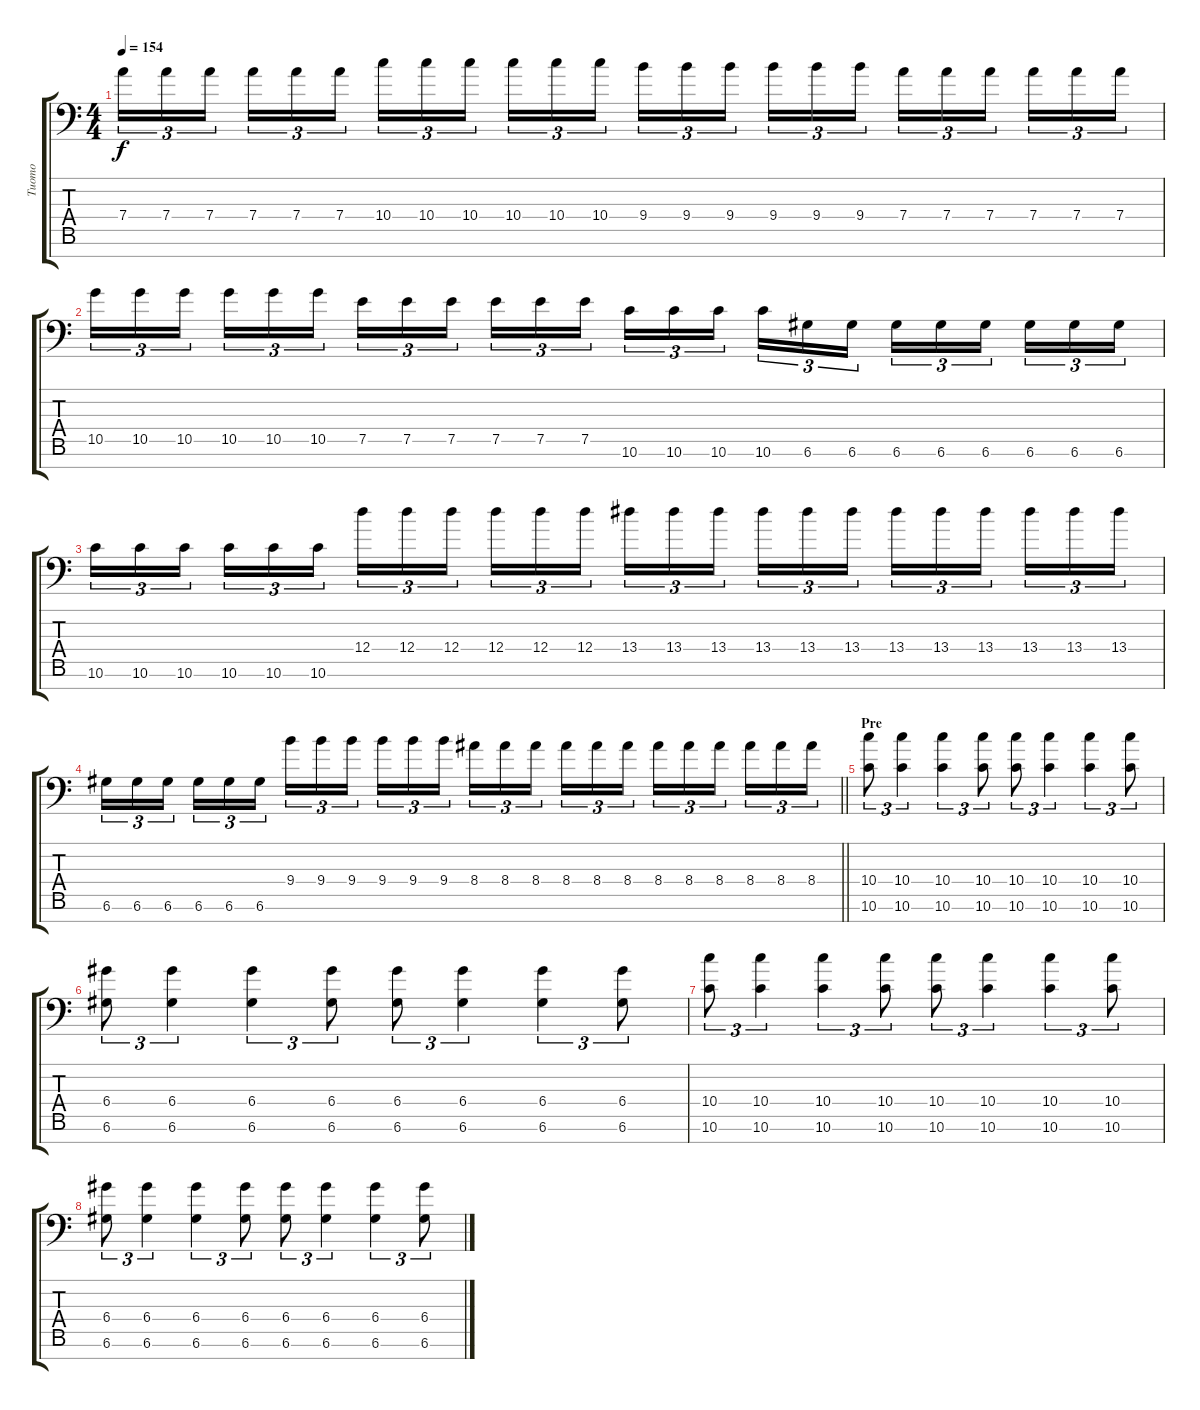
\track ("Tuomo" "Tuomo") {instrument distortionguitar}
\staff {score tabs}
\tuning (E4 B3 G3 D3 A2 D2 A1) {hide}
\ts (4 4)
\tempo 154
\clef f4
\ks c
7.4.16{tu (3 2) dy f} 7.4.16{tu (3 2)} 7.4.16{tu (3 2)} 7.4.16{tu (3 2)} 7.4.16{tu (3 2)} 7.4.16{tu (3 2)} 10.4.16{tu (3 2)} 10.4.16{tu (3 2)} 10.4.16{tu (3 2)} 10.4.16{tu (3 2)} 10.4.16{tu (3 2)} 10.4.16{tu (3 2)} 9.4.16{tu (3 2)} 9.4.16{tu (3 2)} 9.4.16{tu (3 2)} 9.4.16{tu (3 2)} 9.4.16{tu (3 2)} 9.4.16{tu (3 2)} 7.4.16{tu (3 2)} 7.4.16{tu (3 2)} 7.4.16{tu (3 2)} 7.4.16{tu (3 2)} 7.4.16{tu (3 2)} 7.4.16{tu (3 2)} |
10.5.16{tu (3 2)} 10.5.16{tu (3 2)} 10.5.16{tu (3 2)} 10.5.16{tu (3 2)} 10.5.16{tu (3 2)} 10.5.16{tu (3 2)} 7.5.16{tu (3 2)} 7.5.16{tu (3 2)} 7.5.16{tu (3 2)} 7.5.16{tu (3 2)} 7.5.16{tu (3 2)} 7.5.16{tu (3 2)} 10.6.16{tu (3 2)} 10.6.16{tu (3 2)} 10.6.16{tu (3 2)} 10.6.16{tu (3 2)} 6.6.16{tu (3 2)} 6.6.16{tu (3 2)} 6.6.16{tu (3 2)} 6.6.16{tu (3 2)} 6.6.16{tu (3 2)} 6.6.16{tu (3 2)} 6.6.16{tu (3 2)} 6.6.16{tu (3 2)} |
10.6.16{tu (3 2)} 10.6.16{tu (3 2)} 10.6.16{tu (3 2)} 10.6.16{tu (3 2)} 10.6.16{tu (3 2)} 10.6.16{tu (3 2)} 12.4.16{tu (3 2)} 12.4.16{tu (3 2)} 12.4.16{tu (3 2)} 12.4.16{tu (3 2)} 12.4.16{tu (3 2)} 12.4.16{tu (3 2)} 13.4.16{tu (3 2)} 13.4.16{tu (3 2)} 13.4.16{tu (3 2)} 13.4.16{tu (3 2)} 13.4.16{tu (3 2)} 13.4.16{tu (3 2)} 13.4.16{tu (3 2)} 13.4.16{tu (3 2)} 13.4.16{tu (3 2)} 13.4.16{tu (3 2)} 13.4.16{tu (3 2)} 13.4.16{tu (3 2)} |
\barLineRight lightlight
6.6.16{tu (3 2)} 6.6.16{tu (3 2)} 6.6.16{tu (3 2)} 6.6.16{tu (3 2)} 6.6.16{tu (3 2)} 6.6.16{tu (3 2)} 9.4.16{tu (3 2)} 9.4.16{tu (3 2)} 9.4.16{tu (3 2)} 9.4.16{tu (3 2)} 9.4.16{tu (3 2)} 9.4.16{tu (3 2)} 8.4.16{tu (3 2)} 8.4.16{tu (3 2)} 8.4.16{tu (3 2)} 8.4.16{tu (3 2)} 8.4.16{tu (3 2)} 8.4.16{tu (3 2)} 8.4.16{tu (3 2)} 8.4.16{tu (3 2)} 8.4.16{tu (3 2)} 8.4.16{tu (3 2)} 8.4.16{tu (3 2)} 8.4.16{tu (3 2)} |
\section ("" "Pre")
(10.4 10.6).8{tu (3 2)} (10.4 10.6).4{tu (3 2)} (10.4 10.6).4{tu (3 2)} (10.4 10.6).8{tu (3 2)} (10.4 10.6).8{tu (3 2)} (10.4 10.6).4{tu (3 2)} (10.4 10.6).4{tu (3 2)} (10.4 10.6).8{tu (3 2)} |
(6.4 6.6).8{tu (3 2)} (6.4 6.6).4{tu (3 2)} (6.4 6.6).4{tu (3 2)} (6.4 6.6).8{tu (3 2)} (6.4 6.6).8{tu (3 2)} (6.4 6.6).4{tu (3 2)} (6.4 6.6).4{tu (3 2)} (6.4 6.6).8{tu (3 2)} |
(10.4 10.6).8{tu (3 2)} (10.4 10.6).4{tu (3 2)} (10.4 10.6).4{tu (3 2)} (10.4 10.6).8{tu (3 2)} (10.4 10.6).8{tu (3 2)} (10.4 10.6).4{tu (3 2)} (10.4 10.6).4{tu (3 2)} (10.4 10.6).8{tu (3 2)} |
(6.4 6.6).8{tu (3 2)} (6.4 6.6).4{tu (3 2)} (6.4 6.6).4{tu (3 2)} (6.4 6.6).8{tu (3 2)} (6.4 6.6).8{tu (3 2)} (6.4 6.6).4{tu (3 2)} (6.4 6.6).4{tu (3 2)} (6.4 6.6).8{tu (3 2)}
